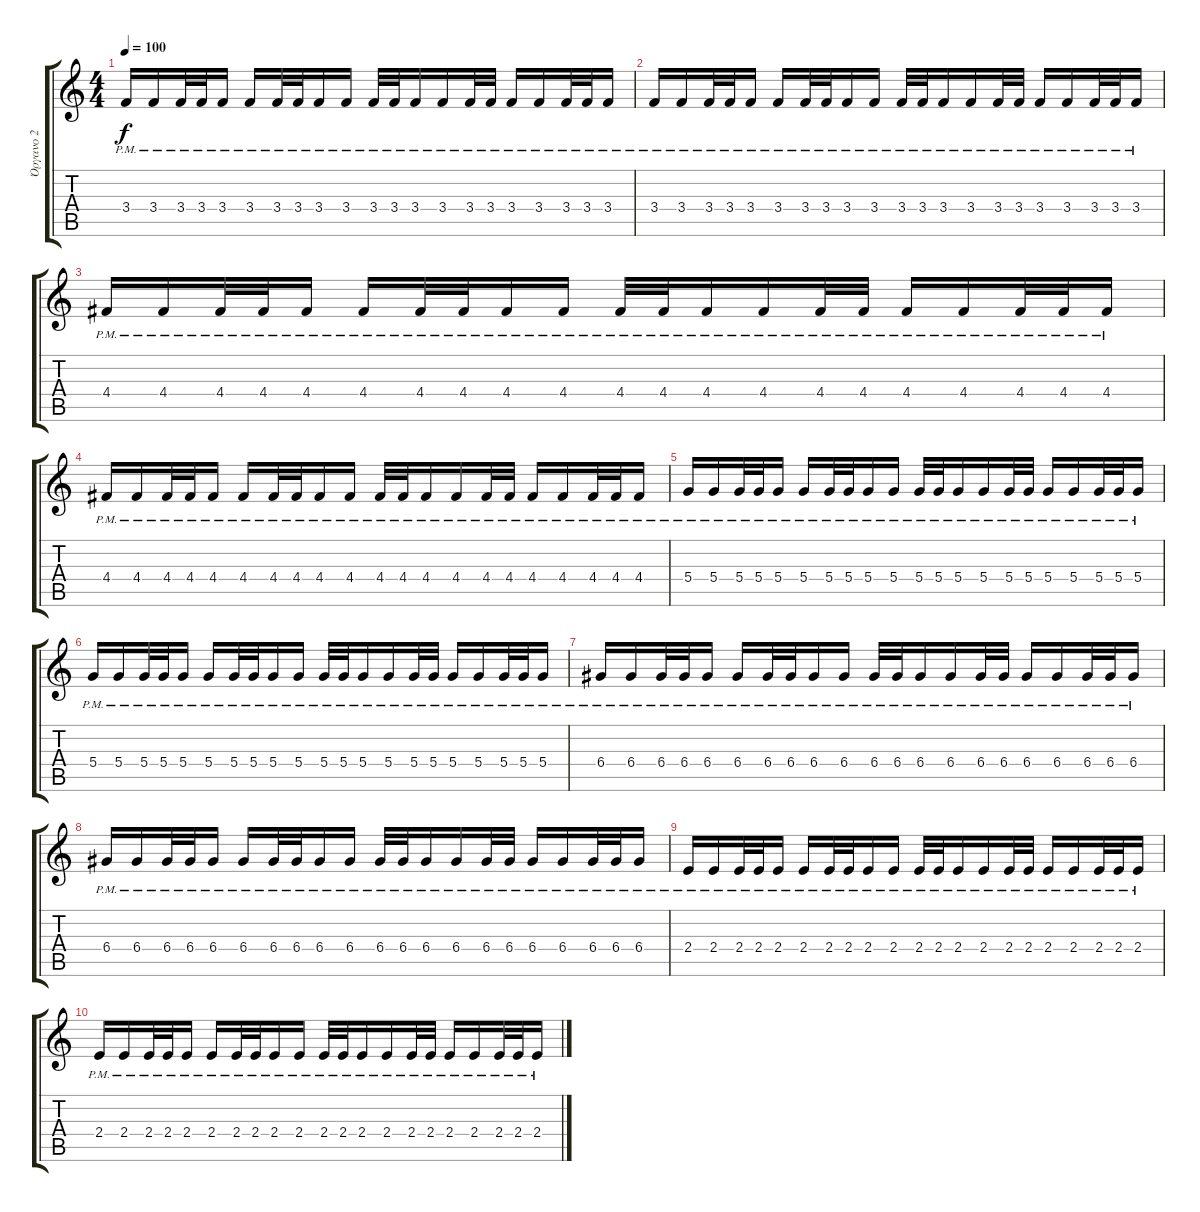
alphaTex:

\track ("Όργανο 2" "Όργανο 2") {instrument distortionguitar}
\staff {score tabs}
\tuning (E4 B3 G3 D3 A2 E2) {hide}
\ts (4 4)
\tempo 100
\clef g2
\ks c
3.4{pm}.16{dy f} 3.4{pm}.16 3.4{pm}.32 3.4{pm}.32 3.4{pm}.16 3.4{pm}.16 3.4{pm}.32 3.4{pm}.32 3.4{pm}.16 3.4{pm}.16 3.4{pm}.32 3.4{pm}.32 3.4{pm}.16 3.4{pm}.16 3.4{pm}.32 3.4{pm}.32 3.4{pm}.16 3.4{pm}.16 3.4{pm}.32 3.4{pm}.32 3.4{pm}.16 |
3.4{pm}.16 3.4{pm}.16 3.4{pm}.32 3.4{pm}.32 3.4{pm}.16 3.4{pm}.16 3.4{pm}.32 3.4{pm}.32 3.4{pm}.16 3.4{pm}.16 3.4{pm}.32 3.4{pm}.32 3.4{pm}.16 3.4{pm}.16 3.4{pm}.32 3.4{pm}.32 3.4{pm}.16 3.4{pm}.16 3.4{pm}.32 3.4{pm}.32 3.4{pm}.16 |
4.4{pm}.16 4.4{pm}.16 4.4{pm}.32 4.4{pm}.32 4.4{pm}.16 4.4{pm}.16 4.4{pm}.32 4.4{pm}.32 4.4{pm}.16 4.4{pm}.16 4.4{pm}.32 4.4{pm}.32 4.4{pm}.16 4.4{pm}.16 4.4{pm}.32 4.4{pm}.32 4.4{pm}.16 4.4{pm}.16 4.4{pm}.32 4.4{pm}.32 4.4{pm}.16 |
4.4{pm}.16 4.4{pm}.16 4.4{pm}.32 4.4{pm}.32 4.4{pm}.16 4.4{pm}.16 4.4{pm}.32 4.4{pm}.32 4.4{pm}.16 4.4{pm}.16 4.4{pm}.32 4.4{pm}.32 4.4{pm}.16 4.4{pm}.16 4.4{pm}.32 4.4{pm}.32 4.4{pm}.16 4.4{pm}.16 4.4{pm}.32 4.4{pm}.32 4.4{pm}.16 |
5.4{pm}.16 5.4{pm}.16 5.4{pm}.32 5.4{pm}.32 5.4{pm}.16 5.4{pm}.16 5.4{pm}.32 5.4{pm}.32 5.4{pm}.16 5.4{pm}.16 5.4{pm}.32 5.4{pm}.32 5.4{pm}.16 5.4{pm}.16 5.4{pm}.32 5.4{pm}.32 5.4{pm}.16 5.4{pm}.16 5.4{pm}.32 5.4{pm}.32 5.4{pm}.16 |
5.4{pm}.16 5.4{pm}.16 5.4{pm}.32 5.4{pm}.32 5.4{pm}.16 5.4{pm}.16 5.4{pm}.32 5.4{pm}.32 5.4{pm}.16 5.4{pm}.16 5.4{pm}.32 5.4{pm}.32 5.4{pm}.16 5.4{pm}.16 5.4{pm}.32 5.4{pm}.32 5.4{pm}.16 5.4{pm}.16 5.4{pm}.32 5.4{pm}.32 5.4{pm}.16 |
6.4{pm}.16 6.4{pm}.16 6.4{pm}.32 6.4{pm}.32 6.4{pm}.16 6.4{pm}.16 6.4{pm}.32 6.4{pm}.32 6.4{pm}.16 6.4{pm}.16 6.4{pm}.32 6.4{pm}.32 6.4{pm}.16 6.4{pm}.16 6.4{pm}.32 6.4{pm}.32 6.4{pm}.16 6.4{pm}.16 6.4{pm}.32 6.4{pm}.32 6.4{pm}.16 |
6.4{pm}.16 6.4{pm}.16 6.4{pm}.32 6.4{pm}.32 6.4{pm}.16 6.4{pm}.16 6.4{pm}.32 6.4{pm}.32 6.4{pm}.16 6.4{pm}.16 6.4{pm}.32 6.4{pm}.32 6.4{pm}.16 6.4{pm}.16 6.4{pm}.32 6.4{pm}.32 6.4{pm}.16 6.4{pm}.16 6.4{pm}.32 6.4{pm}.32 6.4{pm}.16 |
2.4{pm}.16 2.4{pm}.16 2.4{pm}.32 2.4{pm}.32 2.4{pm}.16 2.4{pm}.16 2.4{pm}.32 2.4{pm}.32 2.4{pm}.16 2.4{pm}.16 2.4{pm}.32 2.4{pm}.32 2.4{pm}.16 2.4{pm}.16 2.4{pm}.32 2.4{pm}.32 2.4{pm}.16 2.4{pm}.16 2.4{pm}.32 2.4{pm}.32 2.4{pm}.16 |
2.4{pm}.16 2.4{pm}.16 2.4{pm}.32 2.4{pm}.32 2.4{pm}.16 2.4{pm}.16 2.4{pm}.32 2.4{pm}.32 2.4{pm}.16 2.4{pm}.16 2.4{pm}.32 2.4{pm}.32 2.4{pm}.16 2.4{pm}.16 2.4{pm}.32 2.4{pm}.32 2.4{pm}.16 2.4{pm}.16 2.4{pm}.32 2.4{pm}.32 2.4{pm}.16
